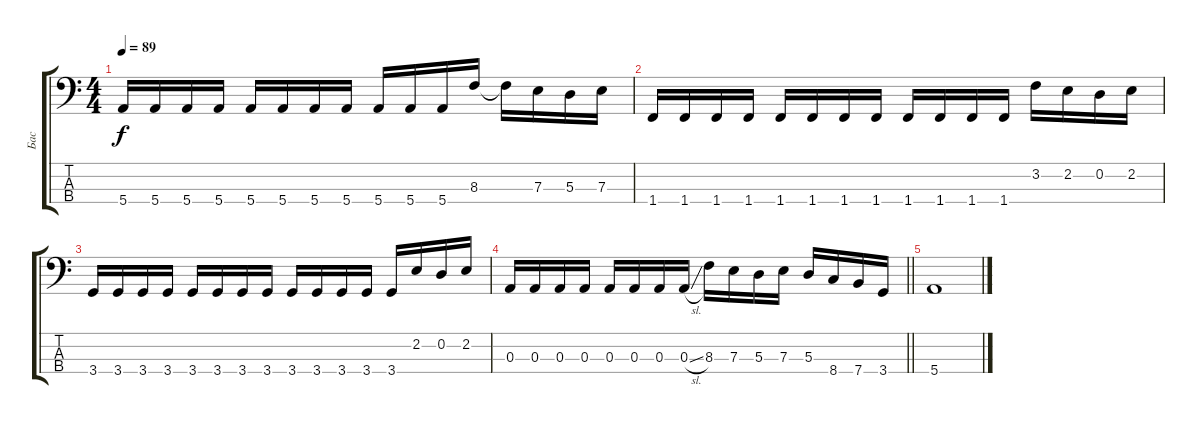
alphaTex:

\track ("Бас" "Бас") {instrument electricbassfinger}
\staff {score tabs}
\tuning (G2 D2 A1 E1) {hide}
\ts (4 4)
\tempo 89
\clef f4
\ks c
5.4.16{dy f} 5.4.16 5.4.16 5.4.16 5.4.16 5.4.16 5.4.16 5.4.16 5.4.16 5.4.16 5.4.16 8.3.16 8.3{t}.16 7.3.16 5.3.16 7.3.16 |
1.4.16 1.4.16 1.4.16 1.4.16 1.4.16 1.4.16 1.4.16 1.4.16 1.4.16 1.4.16 1.4.16 1.4.16 3.2.16 2.2.16 0.2.16 2.2.16 |
3.4.16 3.4.16 3.4.16 3.4.16 3.4.16 3.4.16 3.4.16 3.4.16 3.4.16 3.4.16 3.4.16 3.4.16 3.4.16 2.2.16 0.2.16 2.2.16 |
\barLineRight lightlight
0.3.16 0.3.16 0.3.16 0.3.16 0.3.16 0.3.16 0.3.16 0.3{sl}.16 8.3.16 7.3.16 5.3.16 7.3.16 5.3.16 8.4.16 7.4.16 3.4.16 |
\section ("" "")
5.4.1
